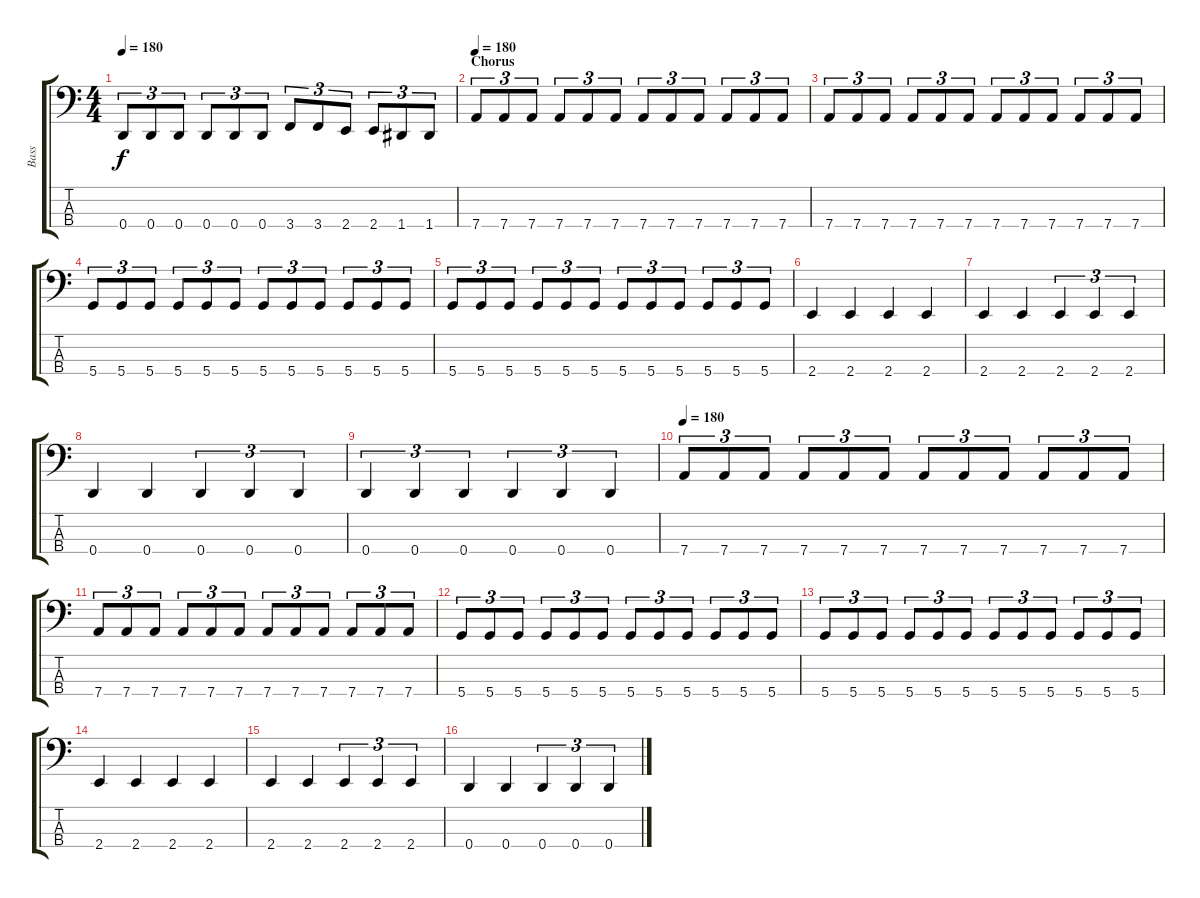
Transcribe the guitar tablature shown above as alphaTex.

\track ("Bass" "Bass") {instrument electricbasspick}
\staff {score tabs}
\tuning (F2 C2 G1 D1) {hide}
\ts (4 4)
\tempo 180
\clef f4
\ks c
0.4.8{tu (3 2) dy f} 0.4.8{tu (3 2)} 0.4.8{tu (3 2)} 0.4.8{tu (3 2)} 0.4.8{tu (3 2)} 0.4.8{tu (3 2)} 3.4.8{tu (3 2)} 3.4.8{tu (3 2)} 2.4.8{tu (3 2)} 2.4.8{tu (3 2)} 1.4.8{tu (3 2)} 1.4.8{tu (3 2)} |
\section ("" "Chorus")
\tempo 180
7.4.8{tu (3 2)} 7.4.8{tu (3 2)} 7.4.8{tu (3 2)} 7.4.8{tu (3 2)} 7.4.8{tu (3 2)} 7.4.8{tu (3 2)} 7.4.8{tu (3 2)} 7.4.8{tu (3 2)} 7.4.8{tu (3 2)} 7.4.8{tu (3 2)} 7.4.8{tu (3 2)} 7.4.8{tu (3 2)} |
7.4.8{tu (3 2)} 7.4.8{tu (3 2)} 7.4.8{tu (3 2)} 7.4.8{tu (3 2)} 7.4.8{tu (3 2)} 7.4.8{tu (3 2)} 7.4.8{tu (3 2)} 7.4.8{tu (3 2)} 7.4.8{tu (3 2)} 7.4.8{tu (3 2)} 7.4.8{tu (3 2)} 7.4.8{tu (3 2)} |
5.4.8{tu (3 2)} 5.4.8{tu (3 2)} 5.4.8{tu (3 2)} 5.4.8{tu (3 2)} 5.4.8{tu (3 2)} 5.4.8{tu (3 2)} 5.4.8{tu (3 2)} 5.4.8{tu (3 2)} 5.4.8{tu (3 2)} 5.4.8{tu (3 2)} 5.4.8{tu (3 2)} 5.4.8{tu (3 2)} |
5.4.8{tu (3 2)} 5.4.8{tu (3 2)} 5.4.8{tu (3 2)} 5.4.8{tu (3 2)} 5.4.8{tu (3 2)} 5.4.8{tu (3 2)} 5.4.8{tu (3 2)} 5.4.8{tu (3 2)} 5.4.8{tu (3 2)} 5.4.8{tu (3 2)} 5.4.8{tu (3 2)} 5.4.8{tu (3 2)} |
2.4.4 2.4.4 2.4.4 2.4.4 |
2.4.4 2.4.4 2.4.4{tu (3 2)} 2.4.4{tu (3 2)} 2.4.4{tu (3 2)} |
0.4.4 0.4.4 0.4.4{tu (3 2)} 0.4.4{tu (3 2)} 0.4.4{tu (3 2)} |
0.4.4{tu (3 2)} 0.4.4{tu (3 2)} 0.4.4{tu (3 2)} 0.4.4{tu (3 2)} 0.4.4{tu (3 2)} 0.4.4{tu (3 2)} |
\tempo 180
7.4.8{tu (3 2)} 7.4.8{tu (3 2)} 7.4.8{tu (3 2)} 7.4.8{tu (3 2)} 7.4.8{tu (3 2)} 7.4.8{tu (3 2)} 7.4.8{tu (3 2)} 7.4.8{tu (3 2)} 7.4.8{tu (3 2)} 7.4.8{tu (3 2)} 7.4.8{tu (3 2)} 7.4.8{tu (3 2)} |
7.4.8{tu (3 2)} 7.4.8{tu (3 2)} 7.4.8{tu (3 2)} 7.4.8{tu (3 2)} 7.4.8{tu (3 2)} 7.4.8{tu (3 2)} 7.4.8{tu (3 2)} 7.4.8{tu (3 2)} 7.4.8{tu (3 2)} 7.4.8{tu (3 2)} 7.4.8{tu (3 2)} 7.4.8{tu (3 2)} |
5.4.8{tu (3 2)} 5.4.8{tu (3 2)} 5.4.8{tu (3 2)} 5.4.8{tu (3 2)} 5.4.8{tu (3 2)} 5.4.8{tu (3 2)} 5.4.8{tu (3 2)} 5.4.8{tu (3 2)} 5.4.8{tu (3 2)} 5.4.8{tu (3 2)} 5.4.8{tu (3 2)} 5.4.8{tu (3 2)} |
5.4.8{tu (3 2)} 5.4.8{tu (3 2)} 5.4.8{tu (3 2)} 5.4.8{tu (3 2)} 5.4.8{tu (3 2)} 5.4.8{tu (3 2)} 5.4.8{tu (3 2)} 5.4.8{tu (3 2)} 5.4.8{tu (3 2)} 5.4.8{tu (3 2)} 5.4.8{tu (3 2)} 5.4.8{tu (3 2)} |
2.4.4 2.4.4 2.4.4 2.4.4 |
2.4.4 2.4.4 2.4.4{tu (3 2)} 2.4.4{tu (3 2)} 2.4.4{tu (3 2)} |
0.4.4 0.4.4 0.4.4{tu (3 2)} 0.4.4{tu (3 2)} 0.4.4{tu (3 2)}
